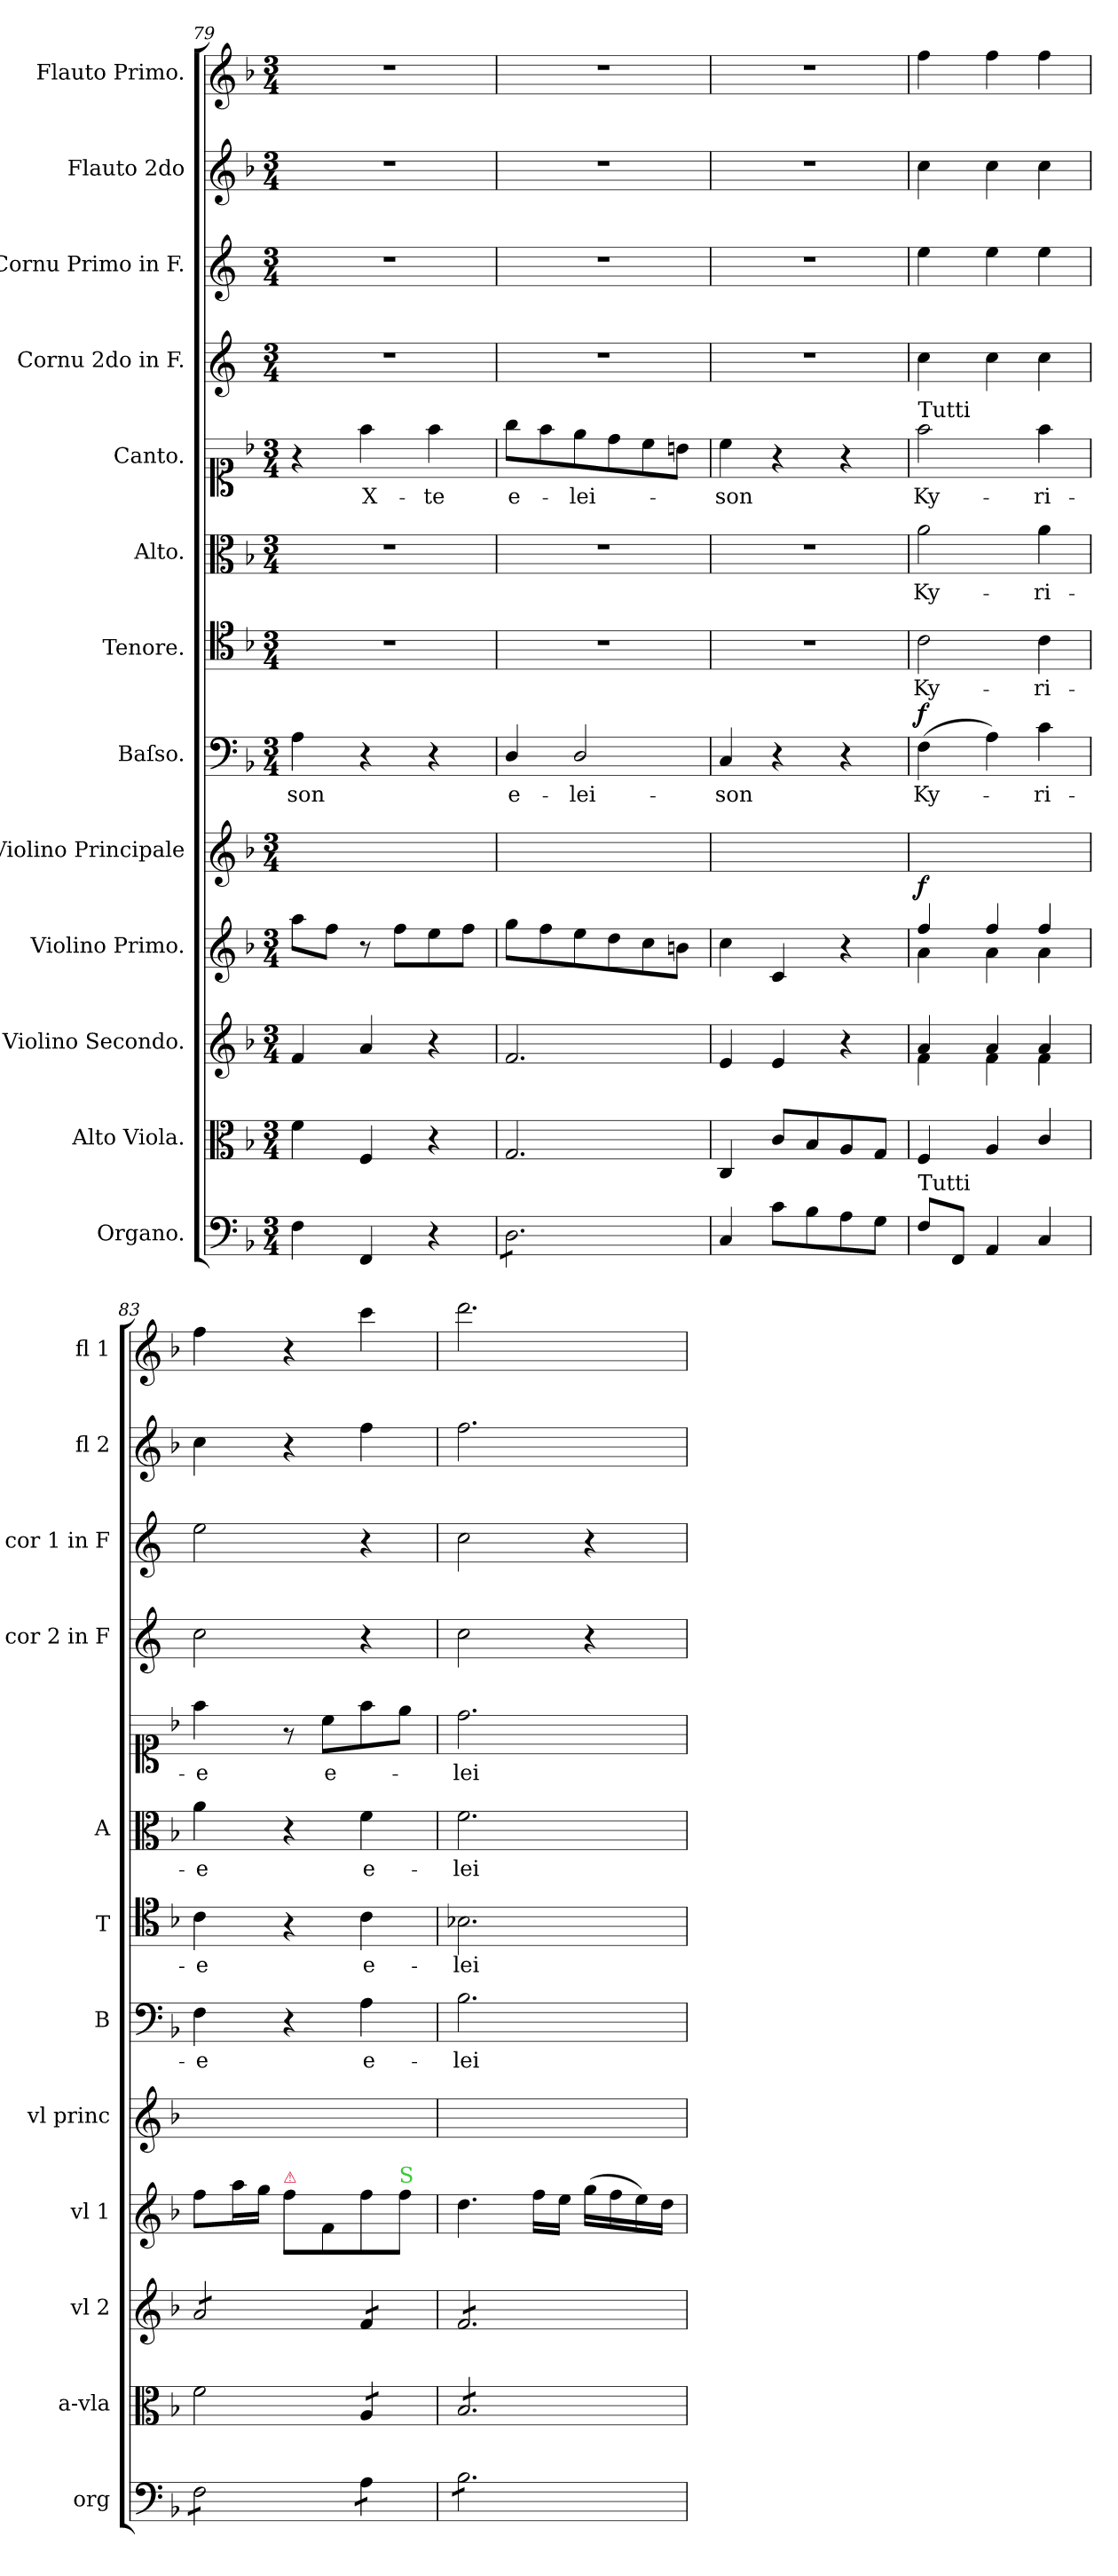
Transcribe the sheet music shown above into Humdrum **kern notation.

**kern	**kern	**dynam	**kern	**dynam	**kern	**dynam	**kern	**kern	**text	**dynam	**kern	**text	**dynam	**kern	**text	**dynam	**kern	**text	**dynam	**kern	**kern	**kern	**kern
*part13	*part12	*part12	*part11	*part11	*part10	*part10	*part9	*part8	*part8	*part8	*part7	*part7	*part7	*part6	*part6	*part6	*part5	*part5	*part5	*part4	*part3	*part2	*part1
*staff13	*staff12	*staff12	*staff11	*staff11	*staff10	*staff10	*staff9	*staff8	*staff8	*staff8	*staff7	*staff7	*staff7	*staff6	*staff6	*staff6	*staff5	*staff5	*staff5	*staff4	*staff3	*staff2	*staff1
*I"Organo.	*I"Alto Viola.	*	*I"Violino Secondo.	*	*I"Violino Primo.	*	*I"Violino Principale	*I"Baſso.	*	*	*I"Tenore.	*	*	*I"Alto.	*	*	*I"Canto.	*	*	*I"Cornu 2do in F.	*I"Cornu Primo in F.	*I"Flauto 2do	*I"Flauto Primo.
*I'org	*I'a-vla	*	*I'vl 2	*	*I'vl 1	*	*I'vl princ	*I'B	*	*	*I'T	*	*	*I'A	*	*	*	*	*	*I'cor 2 in F	*I'cor 1 in F	*I'fl 2	*I'fl 1
*clefF4	*clefC3	*	*clefG2	*	*clefG2	*	*clefG2	*clefF4	*	*	*clefC4	*	*	*clefC3	*	*	*clefC1	*	*	*clefG2	*clefG2	*clefG2	*clefG2
*	*	*	*	*	*	*	*	*	*	*	*	*	*	*	*	*	*	*	*	*ITrd4c7	*ITrd4c7	*	*
*k[b-]	*k[b-]	*	*k[b-]	*	*k[b-]	*	*k[b-]	*k[b-]	*	*	*k[b-]	*	*	*k[b-]	*	*	*k[b-]	*	*	*k[b-]	*k[b-]	*k[b-]	*k[b-]
*F:	*F:	*	*F:	*	*F:	*	*F:	*F:	*	*	*F:	*	*	*F:	*	*	*F:	*	*	*F:	*F:	*F:	*F:
*M3/4	*M3/4	*	*M3/4	*	*M3/4	*	*M3/4	*M3/4	*	*	*M3/4	*	*	*M3/4	*	*	*M3/4	*	*	*M3/4	*M3/4	*M3/4	*M3/4
=79	=79	=79	=79	=79	=79	=79	=79	=79	=79	=79	=79	=79	=79	=79	=79	=79	=79	=79	=79	=79	=79	=79	=79
4F\	4f\	.	4f/	.	8aa\L	.	2.ryy	4A\	-son	.	2.r	.	.	2.r	.	.	4r	.	.	2.r	2.r	2.r	2.r
.	.	.	.	.	8ff\J	.	.	.	.	.	.	.	.	.	.	.	.	.	.	.	.	.	.
4FF/	4F/	.	4a/	.	8r	.	.	4r	.	.	.	.	.	.	.	.	4ff\	X-	.	.	.	.	.
.	.	.	.	.	8ff\L	.	.	.	.	.	.	.	.	.	.	.	.	.	.	.	.	.	.
4r	4r	.	4r	.	8ee\	.	.	4r	.	.	.	.	.	.	.	.	4ff\	-te	.	.	.	.	.
.	.	.	.	.	8ff\J	.	.	.	.	.	.	.	.	.	.	.	.	.	.	.	.	.	.
=80	=80	=80	=80	=80	=80	=80	=80	=80	=80	=80	=80	=80	=80	=80	=80	=80	=80	=80	=80	=80	=80	=80	=80
!	!	!	!	!	!	!	!	!	!LO:LY:i	!	!	!	!	!	!	!	!	!	!	!	!	!	!
*tremolo	*	*	*	*	*	*	*	*	*	*	*	*	*	*	*	*	*	*	*	*	*	*	*
8D\L	2.G/	.	2.f/	.	8gg\L	.	2.ryy	4D/	e-	.	2.r	.	.	2.r	.	.	8gg\L	e-	.	2.r	2.r	2.r	2.r
8D\	.	.	.	.	8ff\	.	.	.	.	.	.	.	.	.	.	.	8ff\	.	.	.	.	.	.
!	!	!	!	!	!	!	!	!	!LO:LY:i	!	!	!	!	!	!	!	!	!	!	!	!	!	!
8D\	.	.	.	.	8ee\	.	.	2D/	-lei-	.	.	.	.	.	.	.	8ee\	-lei-	.	.	.	.	.
8D\	.	.	.	.	8dd\	.	.	.	.	.	.	.	.	.	.	.	8dd\	.	.	.	.	.	.
8D\	.	.	.	.	8cc\	.	.	.	.	.	.	.	.	.	.	.	8cc\	.	.	.	.	.	.
8D\J	.	.	.	.	8bn\J	.	.	.	.	.	.	.	.	.	.	.	8bn\J	.	.	.	.	.	.
*Xtremolo	*	*	*	*	*	*	*	*	*	*	*	*	*	*	*	*	*	*	*	*	*	*	*
=81	=81	=81	=81	=81	=81	=81	=81	=81	=81	=81	=81	=81	=81	=81	=81	=81	=81	=81	=81	=81	=81	=81	=81
!	!	!	!	!	!	!	!	!	!LO:LY:i	!	!	!	!	!	!	!	!	!	!	!	!	!	!
4C/	4C/	.	4e/	.	4cc\	.	2.ryy	4C/	-son	.	2.r	.	.	2.r	.	.	4cc\	-son	.	2.r	2.r	2.r	2.r
8c\L	8c/L	.	4e/	.	4c/	.	.	4r	.	.	.	.	.	.	.	.	4r	.	.	.	.	.	.
8B-\	8B-/	.	.	.	.	.	.	.	.	.	.	.	.	.	.	.	.	.	.	.	.	.	.
8A\	8A/	.	4r	.	4r	.	.	4r	.	.	.	.	.	.	.	.	4r	.	.	.	.	.	.
8G\J	8G/J	.	.	.	.	.	.	.	.	.	.	.	.	.	.	.	.	.	.	.	.	.	.
=82	=82	=82	=82	=82	=82	=82	=82	=82	=82	=82	=82	=82	=82	=82	=82	=82	=82	=82	=82	=82	=82	=82	=82
*	*	*	*^	*	*^	*	*	*	*	*	*	*	*	*	*	*	*	*	*	*	*	*	*
!	!	!	!	!	!	!	!	!	!	!	!	!	!	!	!	!	!	!	!LO:TX:a:t=Tutti	!	!	!	!	!	!
!LO:TX:a:t=Tutti	!	!	!	!	!	!	!	!	!	!	!	!	!	!	!	!	!	!	!	!	!	!	!	!	!
!	!	!LO:DY:a	!	!	!LO:DY:a	!	!	!LO:DY:a	!	!	!	!LO:DY:a	!	!	!LO:DY:a	!	!	!LO:DY:b	!	!	!LO:DY:b	!	!	!	!
8F/L	4F/	for.	4a/	4f\	for.	4ff/	4a\	f	2.ryy	(4F\	Ky-	f	2c\	Ky-	for	2a\	Ky-	for	2ff\	Ky-	for.	4f\	4a\	4cc\	4ff\
8FF/J	.	.	.	.	.	.	.	.	.	.	.	.	.	.	.	.	.	.	.	.	.	.	.	.	.
4AA/	4A/	.	4a/	4f\	.	4ff/	4a\	.	.	4A\)	.	.	.	.	.	.	.	.	.	.	.	4f\	4a\	4cc\	4ff\
4C/	4c/	.	4a/	4f\	.	4ff/	4a\	.	.	4c\	-ri-	.	4c\	-ri-	.	4a\	-ri-	.	4ff\	-ri-	.	4f\	4a\	4cc\	4ff\
*	*	*	*v	*v	*	*	*	*	*	*	*	*	*	*	*	*	*	*	*	*	*	*	*	*	*
*	*	*	*	*	*v	*v	*	*	*	*	*	*	*	*	*	*	*	*	*	*	*	*	*	*
=83	=83	=83	=83	=83	=83	=83	=83	=83	=83	=83	=83	=83	=83	=83	=83	=83	=83	=83	=83	=83	=83	=83	=83
*tremolo	*	*	*	*	*	*	*	*	*	*	*	*	*	*	*	*	*	*	*	*	*	*	*
*	*	*	*tremolo	*	*	*	*	*	*	*	*	*	*	*	*	*	*	*	*	*	*	*	*
8F\L	2f\	.	8a/L	.	8ff\L	.	2.ryy	4F\	-e	.	4c\	-e	.	4a\	-e	.	4ff\	-e	.	2f\	2a\	4cc\	4ff\
8F\	.	.	8a/	.	16aa\L	.	.	.	.	.	.	.	.	.	.	.	.	.	.	.	.	.	.
.	.	.	.	.	16gg\JJ	.	.	.	.	.	.	.	.	.	.	.	.	.	.	.	.	.	.
!	!	!	!	!	!LO:TX:a:color=crimson:t=⚠	!	!	!	!	!	!	!	!	!	!	!	!	!	!	!	!	!	!
8F\	.	.	8a/	.	8ff\L	.	.	4r	.	.	4r	.	.	4r	.	.	8r	.	.	.	.	4r	4r
8F\J	.	.	8a/J	.	8f\	.	.	.	.	.	.	.	.	.	.	.	8cc\L	e-	.	.	.	.	.
*	*tremolo	*	*	*	*	*	*	*	*	*	*	*	*	*	*	*	*	*	*	*	*	*	*
8A\L	8A/L	.	8f/L	.	8ff\	.	.	4A\	e-	.	4c\	e-	.	4f\	e-	.	8ff\	.	.	4r	4r	4ff\	4ccc\
!	!	!	!	!	!LO:TX:a:color=limegreen:t=S	!	!	!	!	!	!	!	!	!	!	!	!	!	!	!	!	!	!
8A\J	8A/J	.	8f/J	.	8ff\J	.	.	.	.	.	.	.	.	.	.	.	8ee\J	.	.	.	.	.	.
=84	=84	=84	=84	=84	=84	=84	=84	=84	=84	=84	=84	=84	=84	=84	=84	=84	=84	=84	=84	=84	=84	=84	=84
8B-\L	8B-/L	.	8f/L	.	4.dd\	.	2.ryy	2.B-\	-lei-	.	2.B-X\	-lei-	.	2.f\	-lei-	.	2.dd\	-lei-	.	2f\	2f\	2.ff\	2.ddd\
8B-\	8B-/	.	8f/	.	.	.	.	.	.	.	.	.	.	.	.	.	.	.	.	.	.	.	.
8B-\	8B-/	.	8f/	.	.	.	.	.	.	.	.	.	.	.	.	.	.	.	.	.	.	.	.
8B-\	8B-/	.	8f/	.	16ff\LL	.	.	.	.	.	.	.	.	.	.	.	.	.	.	.	.	.	.
.	.	.	.	.	16ee\JJ	.	.	.	.	.	.	.	.	.	.	.	.	.	.	.	.	.	.
8B-\	8B-/	.	8f/	.	(16gg\LL	.	.	.	.	.	.	.	.	.	.	.	.	.	.	4r	4r	.	.
.	.	.	.	.	16ff\	.	.	.	.	.	.	.	.	.	.	.	.	.	.	.	.	.	.
8B-\J	8B-/J	.	8f/J	.	16ee\)	.	.	.	.	.	.	.	.	.	.	.	.	.	.	.	.	.	.
*	*	*	*Xtremolo	*	*	*	*	*	*	*	*	*	*	*	*	*	*	*	*	*	*	*	*
*	*Xtremolo	*	*	*	*	*	*	*	*	*	*	*	*	*	*	*	*	*	*	*	*	*	*
*Xtremolo	*	*	*	*	*	*	*	*	*	*	*	*	*	*	*	*	*	*	*	*	*	*	*
.	.	.	.	.	16dd\JJ	.	.	.	.	.	.	.	.	.	.	.	.	.	.	.	.	.	.
=	=	=	=	=	=	=	=	=	=	=	=	=	=	=	=	=	=	=	=	=	=	=	=
*-	*-	*-	*-	*-	*-	*-	*-	*-	*-	*-	*-	*-	*-	*-	*-	*-	*-	*-	*-	*-	*-	*-	*-
